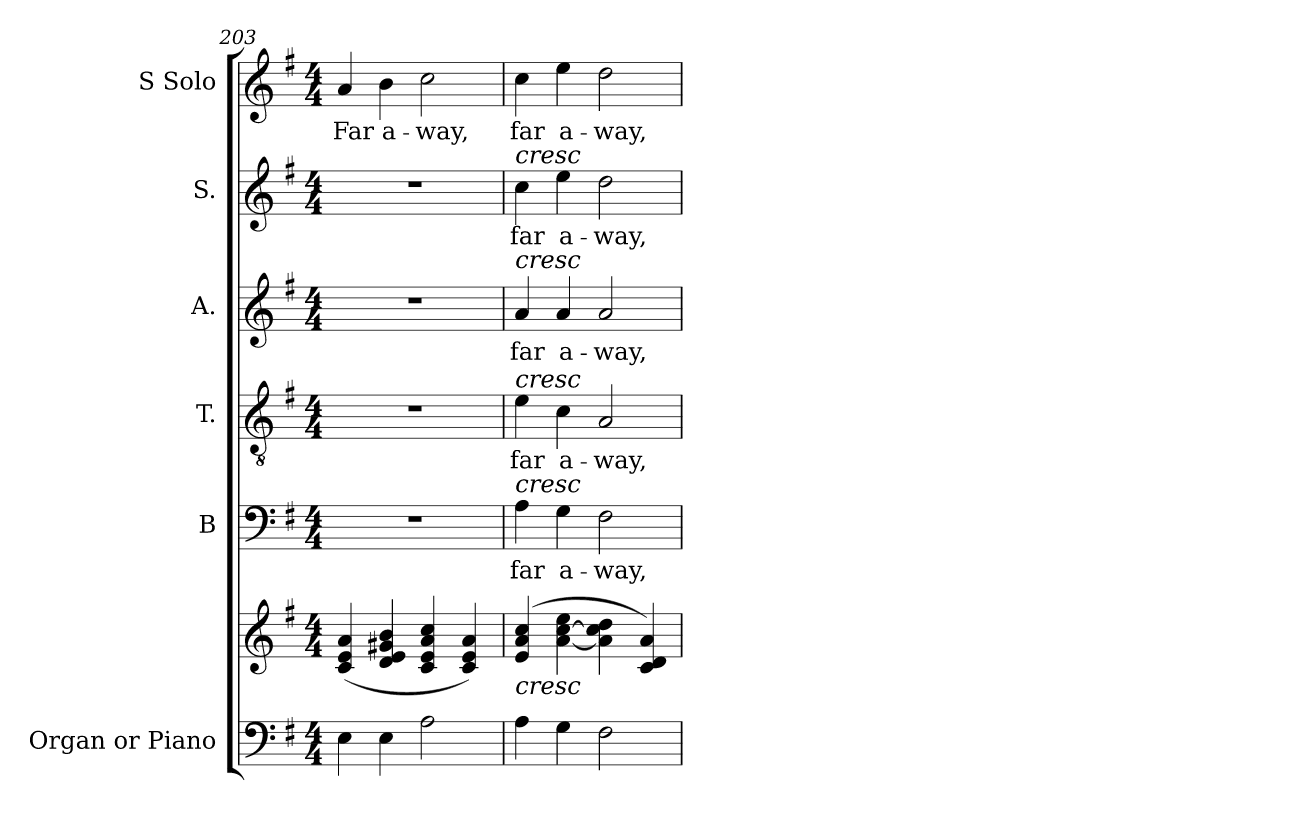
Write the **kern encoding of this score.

**kern	**kern	**kern	**text	**kern	**text	**kern	**text	**kern	**text	**kern	**text
*part6	*part6	*part5	*part5	*part4	*part4	*part3	*part3	*part2	*part2	*part1	*part1
*staff7	*staff6	*staff5	*staff5	*staff4	*staff4	*staff3	*staff3	*staff2	*staff2	*staff1	*staff1
*I"Organ or  Piano	*	*I"B	*	*I"T.	*	*I"A.	*	*I"S.	*	*I"S    Solo	*
*	*	*I'B.	*	*I'T.	*	*I'A.	*	*I'S.	*	*I'S.	*
*clefF4	*clefG2	*clefF4	*	*clefGv2	*	*clefG2	*	*clefG2	*	*clefG2	*
*	*	*	*	*ITrd7c12	*	*	*	*	*	*	*
*k[f#]	*k[f#]	*k[f#]	*	*k[f#]	*	*k[f#]	*	*k[f#]	*	*k[f#]	*
*G:	*G:	*G:	*	*G:	*	*G:	*	*G:	*	*G:	*
*M4/4	*M4/4	*M4/4	*	*M4/4	*	*M4/4	*	*M4/4	*	*M4/4	*
=203	=203	=203	=203	=203	=203	=203	=203	=203	=203	=203	=203
4E\	(4c/ 4e/ 4a/	1r	.	1r	.	1r	.	1r	.	4a/	Far
4E\	4d/ 4e/ 4g#X/ 4b/	.	.	.	.	.	.	.	.	4b\	a-
2A\	4c/ 4e/ 4a/ 4cc/	.	.	.	.	.	.	.	.	2cc\	-way,
.	4c/ 4e/ 4a/)	.	.	.	.	.	.	.	.	.	.
!!LO:LB:g=z
=204	=204	=204	=204	=204	=204	=204	=204	=204	=204	=204	=204
!	!	!	!	!	!	!	!	!LO:TX:a:i:t=cresc	!	!	!
!	!	!	!	!	!	!LO:TX:a:i:t=cresc	!	!	!	!	!
!	!	!	!	!LO:TX:a:i:t=cresc	!	!	!	!	!	!	!
!	!	!LO:TX:a:i:t=cresc	!	!	!	!	!	!	!	!	!
!	!LO:TX:b:i:t=cresc	!	!	!	!	!	!	!	!	!	!
4A\	(4e/ 4a/ 4cc/	4A\	far	4E\	far	4a/	far	4cc\	far	4cc\	far
4G\	[4a\ [4cc\ 4ee\	4G\	a-	4C\	a-	4a/	a-	4ee\	a-	4ee\	a-
2F#\	4a\] 4cc\] 4dd\	2F#\	-way,	2AA/	-way,	2a/	-way,	2dd\	-way,	2dd\	-way,
.	4c/ 4d/ 4a/)	.	.	.	.	.	.	.	.	.	.
=	=	=	=	=	=	=	=	=	=	=	=
*-	*-	*-	*-	*-	*-	*-	*-	*-	*-	*-	*-
